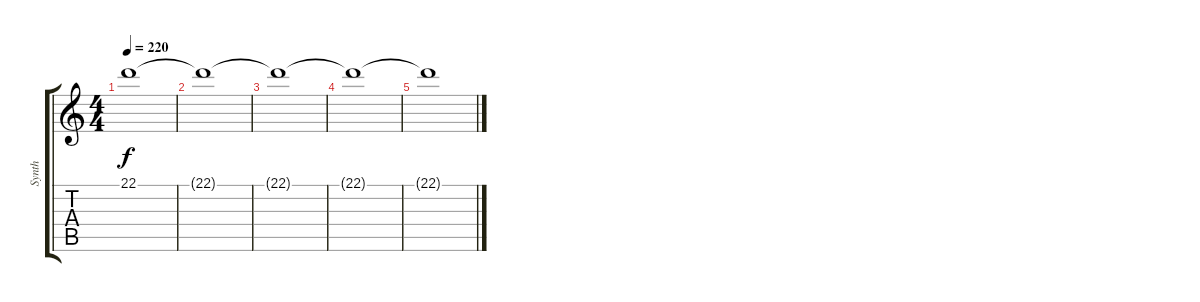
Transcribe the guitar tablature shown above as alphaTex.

\track ("Synth" "Synth") {instrument lead1square}
\staff {score tabs}
\tuning (E4 B3 G3 D3 A2 E2) {hide}
\ts (4 4)
\tempo 220
\clef g2
\ks c
22.1{t}.1{dy f} |
22.1{t}.1 |
22.1{t}.1 |
22.1{t}.1 |
22.1{t}.1
